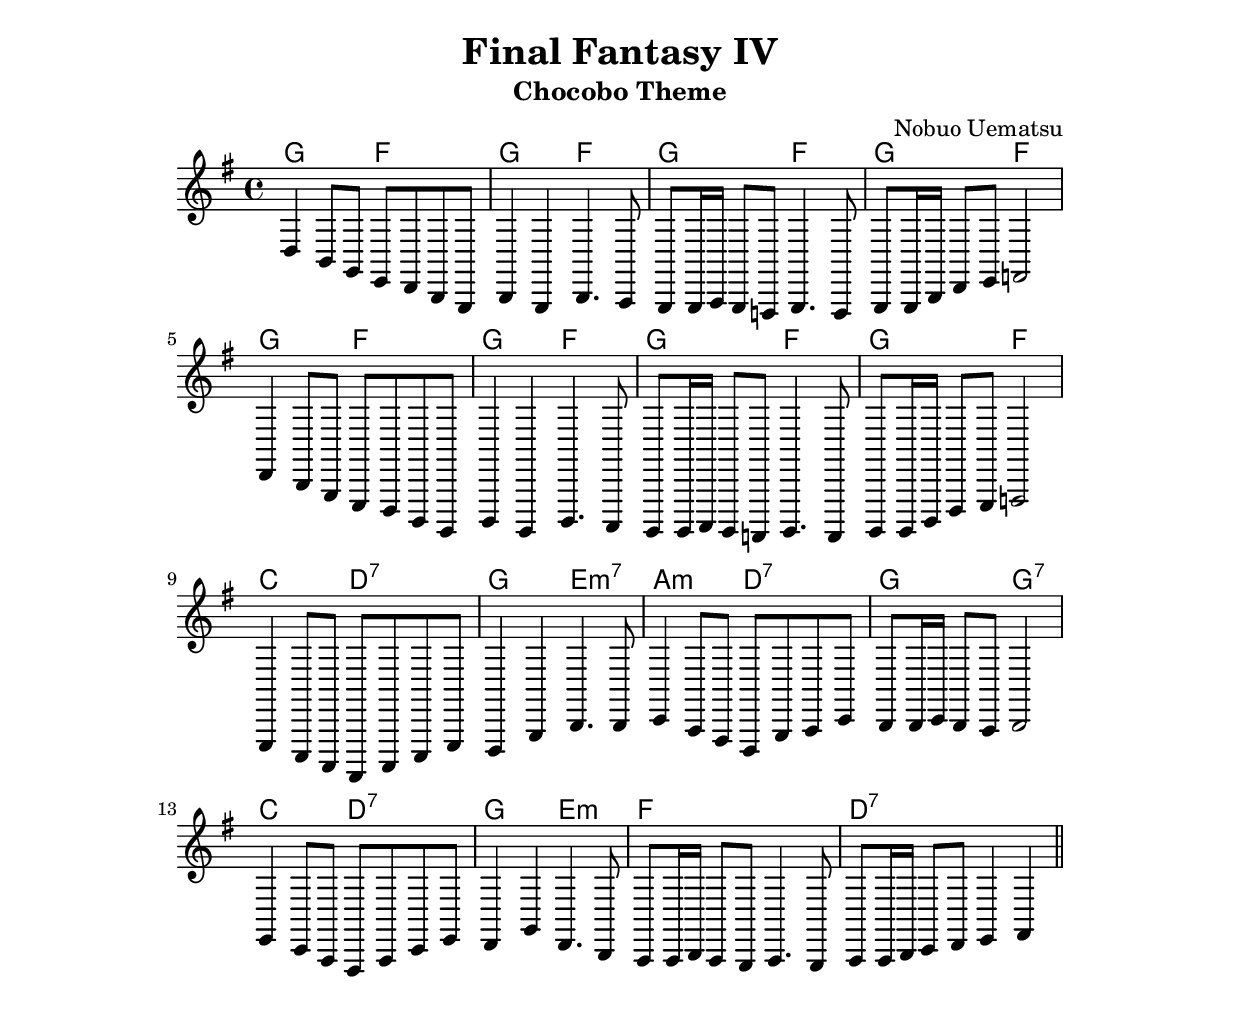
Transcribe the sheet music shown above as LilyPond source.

\header {
    title = "Final Fantasy IV"
    subtitle = "Chocobo Theme"
	composer = "Nobuo Uematsu"
}

\include "macros.ily"

melody = \relative c {
    \clef treble
    \key g \major
    \time 4/4
	d4 b8 g e d b g |
	b4 g b4. a8 |
	g8 g16 a g8 f g4. f8 |
	g8 g16 b d8 e f2 |
	\break
	d4 b8 g e d b g |
	b4 g b4. a8 |
	g8 g16 a g8 f g4. f8 |
	g8 g16 b d8 e f2 |
	\break
	e4 c8 a fis a c e |
	d4 g b4. b8 |
	c4 a8 fis d g a c |
	b8 b16 c b8 a b2 |
	\break
	e4 c8 a fis a c e |
	d4 g d4. b8 |
	a8 a16 b a8 g a4. g8 |
	a8 a16 b c8 d e4 fis \bar "||"
}

harmonies = \chordmode {
	g2 f |
	g2 f |
	g2 f |
	g2 f |
	
	g2 f |
	g2 f |
	g2 f |
	g2 f |
	
	c2 d:7 |
	g2 e:m7 |
	a2:m d:7 |
	g2 g:7 |
	
	c2 d:7 |
	g2 e:m |
	f1 |
	d1:7
}
\include "template.ily"


